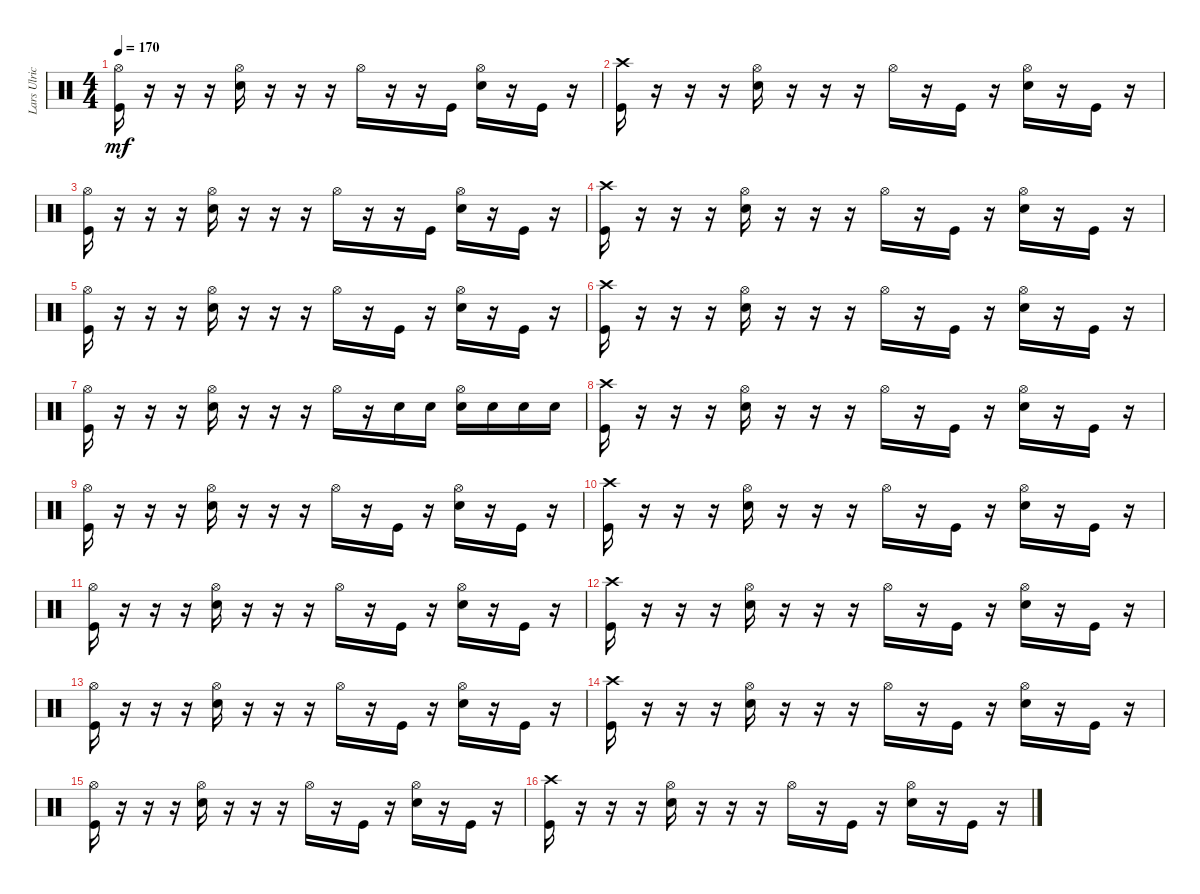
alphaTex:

\track ("Lars Ulrich" "Lars Ulric") {instrument percussion}
\staff {score}
\articulation defaults
\ts (4 4)
\tempo 170
\clef neutral
\ks c
("Kick (hit)" "Hi-Hat (open)").16{dy mf} r.16 r.16 r.16 ("Hi-Hat (open)" "Snare (hit) 2").16 r.16 r.16 r.16 "Hi-Hat (open)".16 r.16 r.16 "Kick (hit)".16 ("Hi-Hat (open)" "Snare (hit) 2").16 r.16 "Kick (hit)".16 r.16 |
("Kick (hit)" "Crash high (hit)").16 r.16 r.16 r.16 ("Hi-Hat (open)" "Snare (hit) 2").16 r.16 r.16 r.16 "Hi-Hat (open)".16 r.16 "Kick (hit)".16 r.16 ("Hi-Hat (open)" "Snare (hit) 2").16 r.16 "Kick (hit)".16 r.16 |
("Kick (hit)" "Hi-Hat (open)").16 r.16 r.16 r.16 ("Hi-Hat (open)" "Snare (hit) 2").16 r.16 r.16 r.16 "Hi-Hat (open)".16 r.16 r.16 "Kick (hit)".16 ("Hi-Hat (open)" "Snare (hit) 2").16 r.16 "Kick (hit)".16 r.16 |
("Kick (hit)" "Crash high (hit)").16 r.16 r.16 r.16 ("Hi-Hat (open)" "Snare (hit) 2").16 r.16 r.16 r.16 "Hi-Hat (open)".16 r.16 "Kick (hit)".16 r.16 ("Hi-Hat (open)" "Snare (hit) 2").16 r.16 "Kick (hit)".16 r.16 |
("Kick (hit)" "Hi-Hat (open)").16 r.16 r.16 r.16 ("Hi-Hat (open)" "Snare (hit) 2").16 r.16 r.16 r.16 "Hi-Hat (open)".16 r.16 "Kick (hit)".16 r.16 ("Hi-Hat (open)" "Snare (hit) 2").16 r.16 "Kick (hit)".16 r.16 |
("Kick (hit)" "Crash high (hit)").16 r.16 r.16 r.16 ("Hi-Hat (open)" "Snare (hit) 2").16 r.16 r.16 r.16 "Hi-Hat (open)".16 r.16 "Kick (hit)".16 r.16 ("Hi-Hat (open)" "Snare (hit) 2").16 r.16 "Kick (hit)".16 r.16 |
("Kick (hit)" "Hi-Hat (open)").16 r.16 r.16 r.16 ("Hi-Hat (open)" "Snare (hit) 2").16 r.16 r.16 r.16 "Hi-Hat (open)".16 r.16 "Snare (hit) 2".16 "Snare (hit) 2".16 ("Hi-Hat (open)" "Snare (hit) 2").16 "Snare (hit) 2".16 "Snare (hit) 2".16 "Snare (hit) 2".16 |
("Kick (hit)" "Crash high (hit)").16 r.16 r.16 r.16 ("Hi-Hat (open)" "Snare (hit) 2").16 r.16 r.16 r.16 "Hi-Hat (open)".16 r.16 "Kick (hit)".16 r.16 ("Hi-Hat (open)" "Snare (hit) 2").16 r.16 "Kick (hit)".16 r.16 |
("Kick (hit)" "Hi-Hat (open)").16 r.16 r.16 r.16 ("Hi-Hat (open)" "Snare (hit) 2").16 r.16 r.16 r.16 "Hi-Hat (open)".16 r.16 "Kick (hit)".16 r.16 ("Hi-Hat (open)" "Snare (hit) 2").16 r.16 "Kick (hit)".16 r.16 |
("Kick (hit)" "Crash high (hit)").16 r.16 r.16 r.16 ("Hi-Hat (open)" "Snare (hit) 2").16 r.16 r.16 r.16 "Hi-Hat (open)".16 r.16 "Kick (hit)".16 r.16 ("Hi-Hat (open)" "Snare (hit) 2").16 r.16 "Kick (hit)".16 r.16 |
("Kick (hit)" "Hi-Hat (open)").16 r.16 r.16 r.16 ("Hi-Hat (open)" "Snare (hit) 2").16 r.16 r.16 r.16 "Hi-Hat (open)".16 r.16 "Kick (hit)".16 r.16 ("Hi-Hat (open)" "Snare (hit) 2").16 r.16 "Kick (hit)".16 r.16 |
("Kick (hit)" "Crash high (hit)").16 r.16 r.16 r.16 ("Hi-Hat (open)" "Snare (hit) 2").16 r.16 r.16 r.16 "Hi-Hat (open)".16 r.16 "Kick (hit)".16 r.16 ("Hi-Hat (open)" "Snare (hit) 2").16 r.16 "Kick (hit)".16 r.16 |
("Kick (hit)" "Hi-Hat (open)").16 r.16 r.16 r.16 ("Hi-Hat (open)" "Snare (hit) 2").16 r.16 r.16 r.16 "Hi-Hat (open)".16 r.16 "Kick (hit)".16 r.16 ("Hi-Hat (open)" "Snare (hit) 2").16 r.16 "Kick (hit)".16 r.16 |
("Kick (hit)" "Crash high (hit)").16 r.16 r.16 r.16 ("Hi-Hat (open)" "Snare (hit) 2").16 r.16 r.16 r.16 "Hi-Hat (open)".16 r.16 "Kick (hit)".16 r.16 ("Hi-Hat (open)" "Snare (hit) 2").16 r.16 "Kick (hit)".16 r.16 |
("Kick (hit)" "Hi-Hat (open)").16 r.16 r.16 r.16 ("Hi-Hat (open)" "Snare (hit) 2").16 r.16 r.16 r.16 "Hi-Hat (open)".16 r.16 "Kick (hit)".16 r.16 ("Hi-Hat (open)" "Snare (hit) 2").16 r.16 "Kick (hit)".16 r.16 |
("Kick (hit)" "Crash high (hit)").16 r.16 r.16 r.16 ("Hi-Hat (open)" "Snare (hit) 2").16 r.16 r.16 r.16 "Hi-Hat (open)".16 r.16 "Kick (hit)".16 r.16 ("Hi-Hat (open)" "Snare (hit) 2").16 r.16 "Kick (hit)".16 r.16
